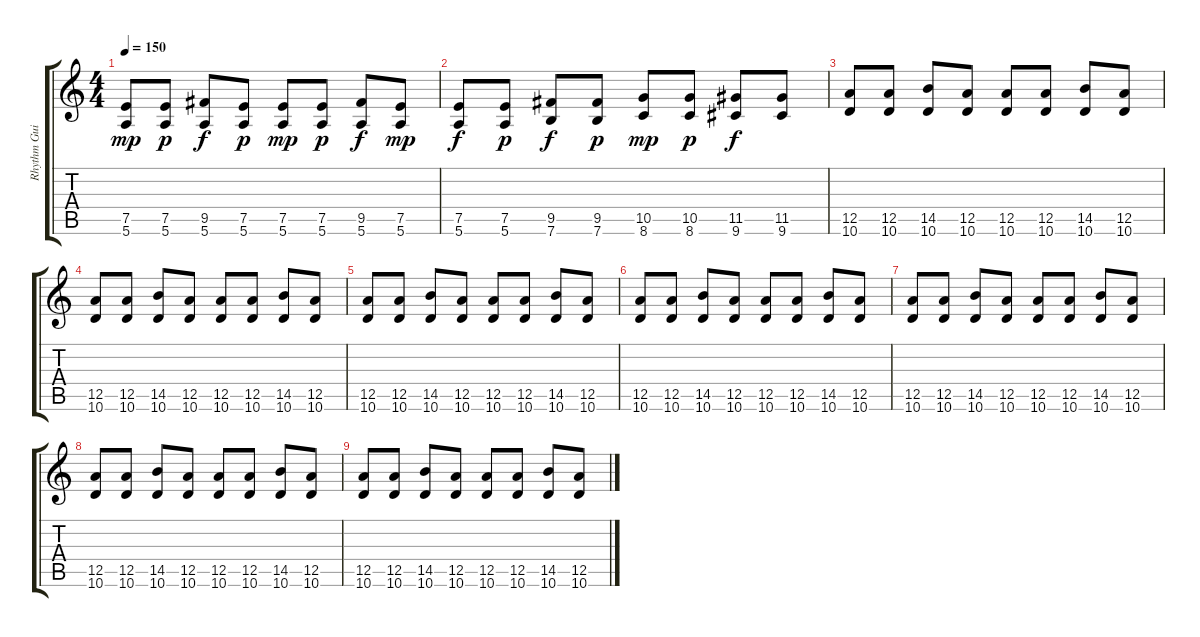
\track ("Rhythm Guitar" "Rhythm Gui") {instrument overdrivenguitar}
\staff {score tabs}
\tuning (E4 B3 G3 D3 A2 E2) {hide}
\ts (4 4)
\tempo 150
\clef g2
\ks c
(7.5 5.6).8{dy mp} (7.5 5.6).8{dy p} (9.5 5.6).8{dy f} (7.5 5.6).8{dy p} (7.5 5.6).8{dy mp} (7.5 5.6).8{dy p} (9.5 5.6).8{dy f} (7.5 5.6).8{dy mp} |
(7.5 5.6).8{dy f} (7.5 5.6).8{dy p} (9.5 7.6).8{dy f} (9.5 7.6).8{dy p} (10.5 8.6).8{dy mp} (10.5 8.6).8{dy p} (11.5 9.6).8{dy f} (11.5 9.6).8 |
(12.5 10.6).8 (12.5 10.6).8 (14.5 10.6).8 (12.5 10.6).8 (12.5 10.6).8 (12.5 10.6).8 (14.5 10.6).8 (12.5 10.6).8 |
(12.5 10.6).8 (12.5 10.6).8 (14.5 10.6).8 (12.5 10.6).8 (12.5 10.6).8 (12.5 10.6).8 (14.5 10.6).8 (12.5 10.6).8 |
(12.5 10.6).8 (12.5 10.6).8 (14.5 10.6).8 (12.5 10.6).8 (12.5 10.6).8 (12.5 10.6).8 (14.5 10.6).8 (12.5 10.6).8 |
(12.5 10.6).8 (12.5 10.6).8 (14.5 10.6).8 (12.5 10.6).8 (12.5 10.6).8 (12.5 10.6).8 (14.5 10.6).8 (12.5 10.6).8 |
(12.5 10.6).8 (12.5 10.6).8 (14.5 10.6).8 (12.5 10.6).8 (12.5 10.6).8 (12.5 10.6).8 (14.5 10.6).8 (12.5 10.6).8 |
(12.5 10.6).8 (12.5 10.6).8 (14.5 10.6).8 (12.5 10.6).8 (12.5 10.6).8 (12.5 10.6).8 (14.5 10.6).8 (12.5 10.6).8 |
(12.5 10.6).8 (12.5 10.6).8 (14.5 10.6).8 (12.5 10.6).8 (12.5 10.6).8 (12.5 10.6).8 (14.5 10.6).8 (12.5 10.6).8
